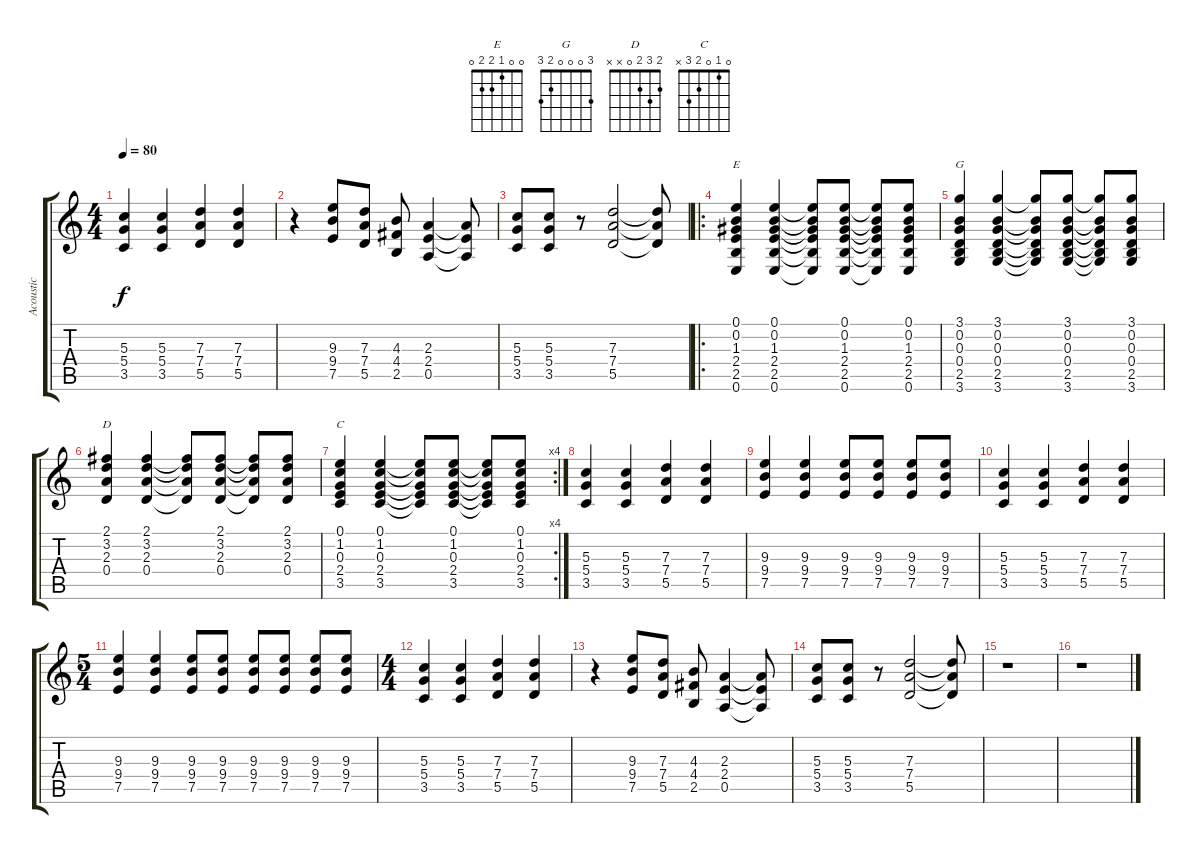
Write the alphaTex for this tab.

\track ("Acoustic" "Acoustic") {instrument acousticguitarnylon}
\staff {score tabs}
\tuning (E4 B3 G3 D3 A2 E2) {hide}
\chord ("E" 0 0 1 2 2 0)
\chord ("G" 3 0 0 0 2 3)
\chord ("D" 2 3 2 0 x x)
\chord ("C" 0 1 0 2 3 x)
\ts (4 4)
\tempo 80
\clef g2
\ks c
(5.3 5.4 3.5).4{dy f} (5.3 5.4 3.5).4 (7.3 7.4 5.5).4 (7.3 7.4 5.5).4 |
r.4 (9.3 9.4 7.5).8 (7.3 7.4 5.5).8 (4.3 4.4 2.5).8 (2.3 2.4 0.5).4 (2.3{t} 2.4{t} 0.5{t}).8 |
(5.3 5.4 3.5).8 (5.3 5.4 3.5).8 r.8 (7.3 7.4 5.5).2 (7.3{t} 7.4{t} 5.5{t}).8 |
\ro
(0.1 0.2 1.3 2.4 2.5 0.6).4{ch "E"} (0.1 0.2 1.3 2.4 2.5 0.6).4 (0.1{t} 0.2{t} 1.3{t} 2.4{t} 2.5{t} 0.6{t}).8 (0.1 0.2 1.3 2.4 2.5 0.6).8 (0.1{t} 0.2{t} 1.3{t} 2.4{t} 2.5{t} 0.6{t}).8 (0.1 0.2 1.3 2.4 2.5 0.6).8 |
(3.1 0.2 0.3 0.4 2.5 3.6).4{ch "G"} (3.1 0.2 0.3 0.4 2.5 3.6).4 (3.1{t} 0.2{t} 0.3{t} 0.4{t} 2.5{t} 3.6{t}).8 (3.1 0.2 0.3 0.4 2.5 3.6).8 (3.1{t} 0.2{t} 0.3{t} 0.4{t} 2.5{t} 3.6{t}).8 (3.1 0.2 0.3 0.4 2.5 3.6).8 |
(2.1 3.2 2.3 0.4).4{ch "D"} (2.1 3.2 2.3 0.4).4 (2.1{t} 3.2{t} 2.3{t} 0.4{t}).8 (2.1 3.2 2.3 0.4).8 (2.1{t} 3.2{t} 2.3{t} 0.4{t}).8 (2.1 3.2 2.3 0.4).8 |
\rc 4
(0.1 1.2 0.3 2.4 3.5).4{ch "C"} (0.1 1.2 0.3 2.4 3.5).4 (0.1{t} 1.2{t} 0.3{t} 2.4{t} 3.5{t}).8 (0.1 1.2 0.3 2.4 3.5).8 (0.1{t} 1.2{t} 0.3{t} 2.4{t} 3.5{t}).8 (0.1 1.2 0.3 2.4 3.5).8 |
(5.3 5.4 3.5).4 (5.3 5.4 3.5).4 (7.3 7.4 5.5).4 (7.3 7.4 5.5).4 |
(9.3 9.4 7.5).4 (9.3 9.4 7.5).4 (9.3 9.4 7.5).8 (9.3 9.4 7.5).8 (9.3 9.4 7.5).8 (9.3 9.4 7.5).8 |
(5.3 5.4 3.5).4 (5.3 5.4 3.5).4 (7.3 7.4 5.5).4 (7.3 7.4 5.5).4 |
\ts (5 4)
(9.3 9.4 7.5).4 (9.3 9.4 7.5).4 (9.3 9.4 7.5).8 (9.3 9.4 7.5).8 (9.3 9.4 7.5).8 (9.3 9.4 7.5).8 (9.3 9.4 7.5).8 (9.3 9.4 7.5).8 |
\ts (4 4)
(5.3 5.4 3.5).4 (5.3 5.4 3.5).4 (7.3 7.4 5.5).4 (7.3 7.4 5.5).4 |
r.4 (9.3 9.4 7.5).8 (7.3 7.4 5.5).8 (4.3 4.4 2.5).8 (2.3 2.4 0.5).4 (2.3{t} 2.4{t} 0.5{t}).8 |
(5.3 5.4 3.5).8 (5.3 5.4 3.5).8 r.8 (7.3 7.4 5.5).2 (7.3{t} 7.4{t} 5.5{t}).8 |
r.1 |
r.1
